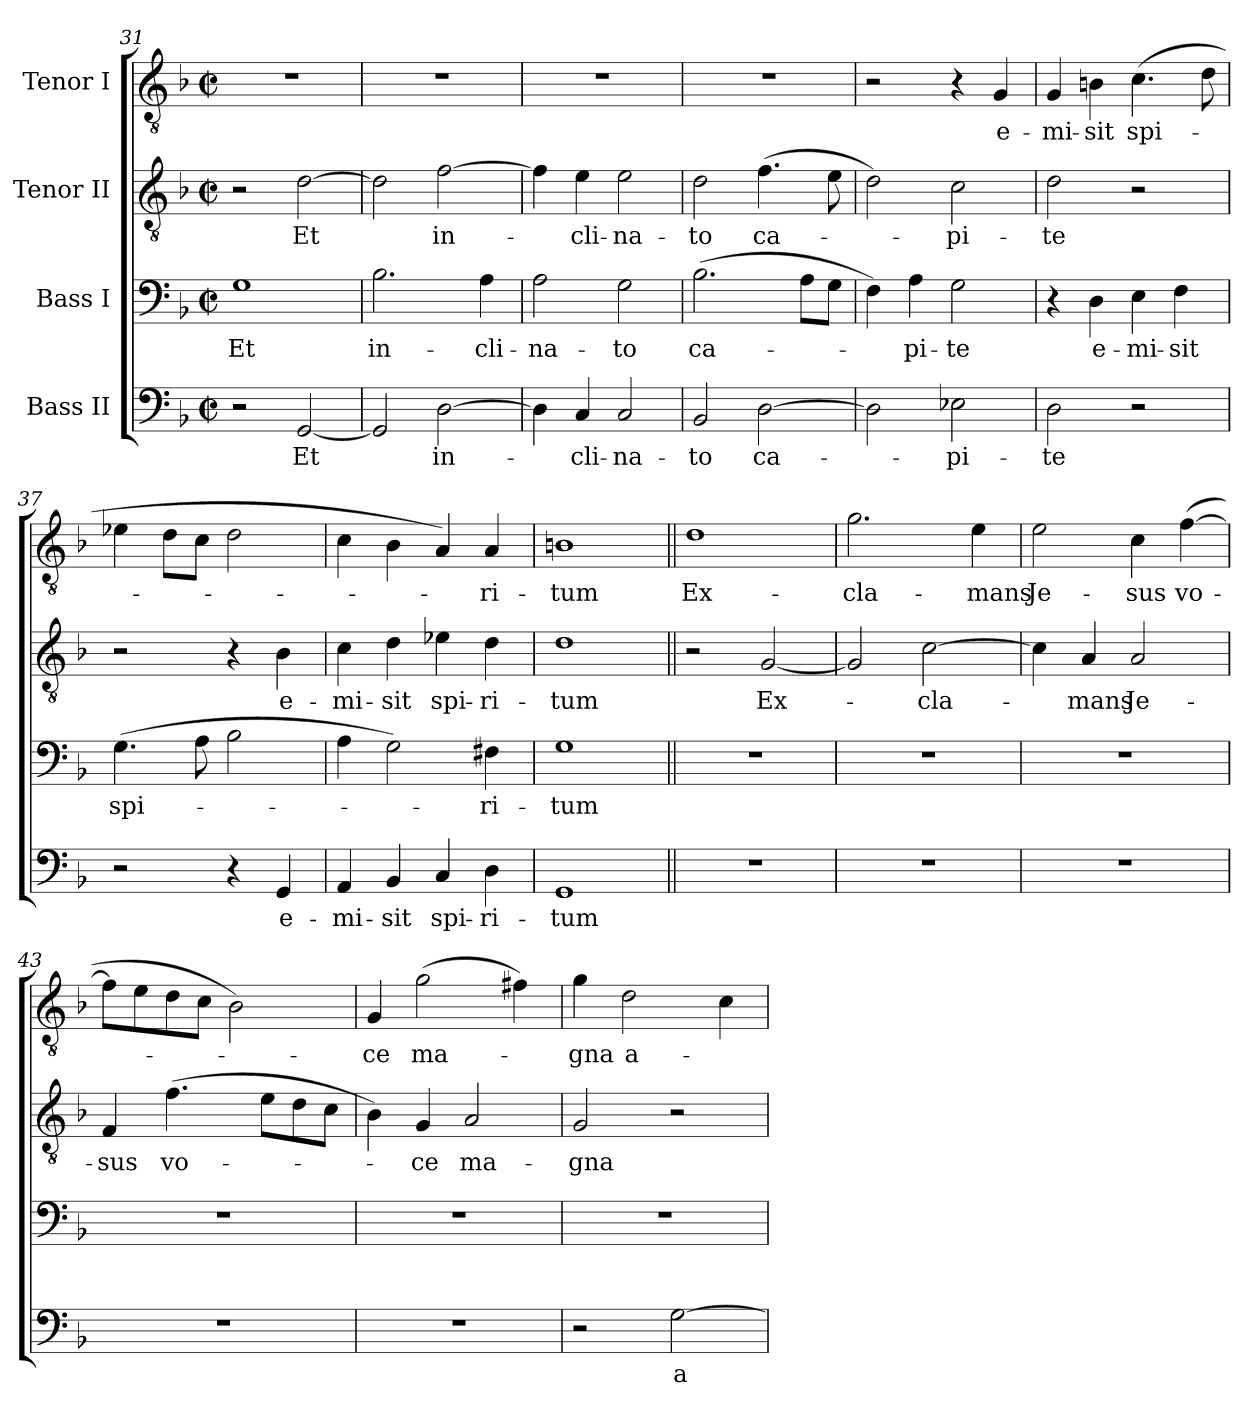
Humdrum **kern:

**kern	**text	**kern	**text	**kern	**text	**kern	**text
*part4	*part4	*part3	*part3	*part2	*part2	*part1	*part1
*staff4	*staff4	*staff3	*staff3	*staff2	*staff2	*staff1	*staff1
*I"Bass II	*	*I"Bass I	*	*I"Tenor II	*	*I"Tenor I	*
!!LO:LB:g=z
*clefF4	*	*clefF4	*	*clefGv2	*	*clefGv2	*
*k[b-]	*	*k[b-]	*	*k[b-]	*	*k[b-]	*
*F:	*	*F:	*	*F:	*	*F:	*
*M2/2	*	*M2/2	*	*M2/2	*	*M2/2	*
*met(c|)	*	*met(c|)	*	*met(c|)	*	*met(c|)	*
=31	=31	=31	=31	=31	=31	=31	=31
!	!	!	!LO:LY:b	!	!	!	!
2r	.	1G	Et	2r	.	1r	.
!	!LO:LY:b	!	!	!	!LO:LY:b	!	!
[2GG/	Et	.	.	[2d\	Et	.	.
=32	=32	=32	=32	=32	=32	=32	=32
!	!	!	!LO:LY:b	!	!	!	!
2GG/]	.	2.B-\	in-	2d\]	.	1r	.
!	!LO:LY:b	!	!	!	!LO:LY:b	!	!
[2D\	in-	.	.	[2f\	in-	.	.
!	!	!	!LO:LY:b	!	!	!	!
.	.	4A\	-cli-	.	.	.	.
=33	=33	=33	=33	=33	=33	=33	=33
!	!	!	!LO:LY:b	!	!	!	!
4D\]	.	2A\	-na-	4f\]	.	1r	.
!	!LO:LY:b	!	!	!	!LO:LY:b	!	!
4C/	-cli-	.	.	4e\	-cli-	.	.
!	!LO:LY:b	!	!LO:LY:b	!	!LO:LY:b	!	!
2C/	-na-	2G\	-to	2e\	-na-	.	.
=34	=34	=34	=34	=34	=34	=34	=34
!	!LO:LY:b	!	!LO:LY:b	!	!LO:LY:b	!	!
2BB-/	-to	(>2.B-\	ca-	2d\	-to	1r	.
!	!LO:LY:b	!	!	!	!LO:LY:b	!	!
[2D\	ca-	.	.	(>4.f\	ca-	.	.
.	.	8A\L	.	.	.	.	.
.	.	8G\J	.	8e\	.	.	.
=35	=35	=35	=35	=35	=35	=35	=35
2D\]	.	4F\)	.	2d\)	.	2r	.
!	!	!	!LO:LY:b	!	!	!	!
.	.	4A\	-pi-	.	.	.	.
!	!LO:LY:b	!	!LO:LY:b	!	!LO:LY:b	!	!
2E-X\	-pi-	2G\	-te	2c\	-pi-	4r	.
!	!	!	!	!	!	!	!LO:LY:b
.	.	.	.	.	.	4G/	e-
=36	=36	=36	=36	=36	=36	=36	=36
!	!LO:LY:b	!	!	!	!LO:LY:b	!	!LO:LY:b
2D\	-te	4r	.	2d\	-te	4G/	-mi-
!	!	!	!LO:LY:b	!	!	!	!LO:LY:b
.	.	4D\	e-	.	.	4Bn\	-sit
!	!	!	!LO:LY:b	!	!	!	!LO:LY:b
2r	.	4E\	-mi-	2r	.	(>4.c\	spi-
!	!	!	!LO:LY:b	!	!	!	!
.	.	4F\	-sit	.	.	.	.
.	.	.	.	.	.	8d\	.
!!LO:LB:g=z
=37	=37	=37	=37	=37	=37	=37	=37
!	!	!	!LO:LY:b	!	!	!	!
2r	.	(>4.G\	spi-	2r	.	4e-X\	.
.	.	.	.	.	.	8d\L	.
.	.	8A\	.	.	.	8c\J	.
4r	.	2B-\	.	4r	.	2d\	.
!	!LO:LY:b	!	!	!	!LO:LY:b	!	!
4GG/	e-	.	.	4B-\	e-	.	.
=38	=38	=38	=38	=38	=38	=38	=38
!	!LO:LY:b	!	!	!	!LO:LY:b	!	!
4AA/	-mi-	4A\	.	4c\	-mi-	4c\	.
!	!LO:LY:b	!	!	!	!LO:LY:b	!	!
4BB-/	-sit	2G\)	.	4d\	-sit	4B-\	.
!	!LO:LY:b	!	!	!	!LO:LY:b	!	!
4C/	spi-	.	.	4e-X\	spi-	4A/)	.
!	!LO:LY:b	!	!LO:LY:b	!	!LO:LY:b	!	!LO:LY:b
4D\	-ri-	4F#X\	-ri-	4d\	-ri-	4A/	-ri-
=39	=39	=39	=39	=39	=39	=39	=39
!	!LO:LY:b	!	!LO:LY:b	!	!LO:LY:b	!	!LO:LY:b
1GG	-tum	1G	-tum	1d	-tum	1Bn	-tum
=40||	=40||	=40||	=40||	=40||	=40||	=40||	=40||
!	!	!	!	!	!	!	!LO:LY:b
1r	.	1r	.	2r	.	1d	Ex-
!	!	!	!	!	!LO:LY:b	!	!
.	.	.	.	[2G/	Ex-	.	.
=41	=41	=41	=41	=41	=41	=41	=41
!	!	!	!	!	!	!	!LO:LY:b
1r	.	1r	.	2G/]	.	2.g\	-cla-
!	!	!	!	!	!LO:LY:b	!	!
.	.	.	.	[2c\	-cla-	.	.
!	!	!	!	!	!	!	!LO:LY:b
.	.	.	.	.	.	4e\	-mans
=42	=42	=42	=42	=42	=42	=42	=42
!	!	!	!	!	!	!	!LO:LY:b
1r	.	1r	.	4c\]	.	2e\	Je-
!	!	!	!	!	!LO:LY:b	!	!
.	.	.	.	4A/	-mans	.	.
!	!	!	!	!	!LO:LY:b	!	!LO:LY:b
.	.	.	.	2A/	Je-	4c\	-sus
!	!	!	!	!	!	!	!LO:LY:b
.	.	.	.	.	.	(>[4f\	vo-
!!LO:PB:g=z
=43	=43	=43	=43	=43	=43	=43	=43
!	!	!	!	!	!LO:LY:b	!	!
1r	.	1r	.	4F/	-sus	8f\L]	.
.	.	.	.	.	.	8e\	.
!	!	!	!	!	!LO:LY:b	!	!
.	.	.	.	(>4.f\	vo-	8d\	.
.	.	.	.	.	.	8c\J	.
.	.	.	.	.	.	2B-\)	.
.	.	.	.	8e\L	.	.	.
.	.	.	.	8d\	.	.	.
.	.	.	.	8c\J	.	.	.
=44	=44	=44	=44	=44	=44	=44	=44
!	!	!	!	!	!	!	!LO:LY:b
1r	.	1r	.	4B-\)	.	4G/	-ce
!	!	!	!	!	!LO:LY:b	!	!LO:LY:b
.	.	.	.	4G/	-ce	(>2g\	ma-
!	!	!	!	!	!LO:LY:b	!	!
.	.	.	.	2A/	ma-	.	.
.	.	.	.	.	.	4f#X\)	.
=45	=45	=45	=45	=45	=45	=45	=45
!	!	!	!	!	!LO:LY:b	!	!LO:LY:b
2r	.	1r	.	2G/	-gna	4g\	-gna
!	!	!	!	!	!	!	!LO:LY:b
.	.	.	.	.	.	2d\	a-
!	!LO:LY:b	!	!	!	!	!	!
[2G\	a-	.	.	2r	.	.	.
.	.	.	.	.	.	4c\	.
=	=	=	=	=	=	=	=
*-	*-	*-	*-	*-	*-	*-	*-
